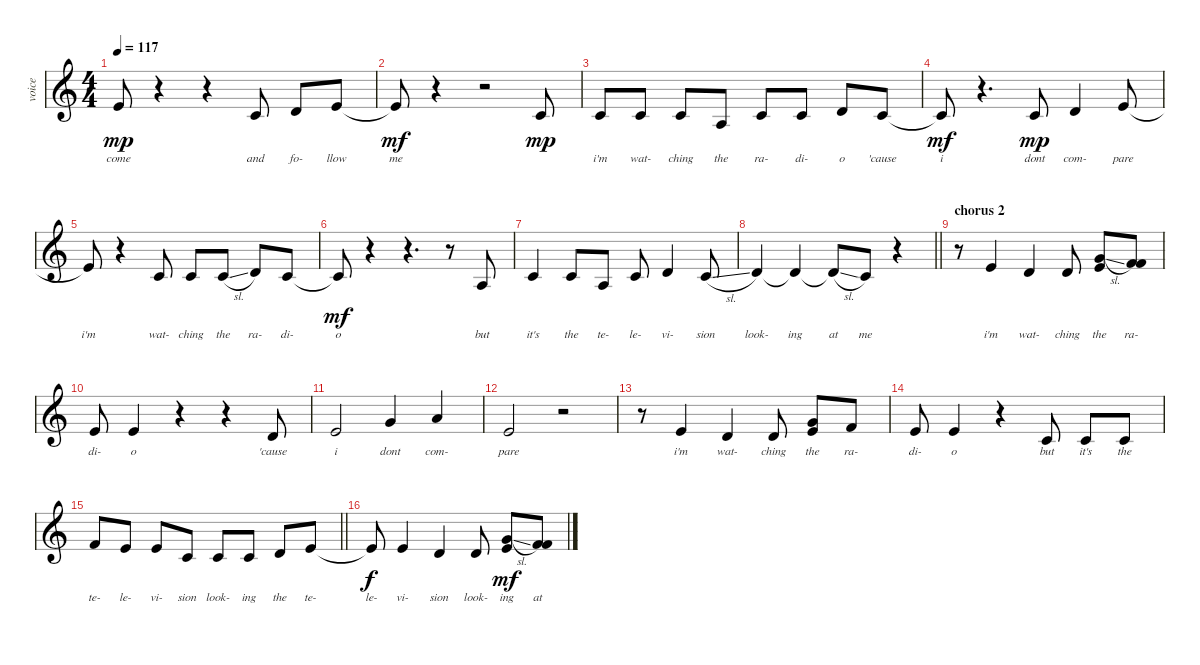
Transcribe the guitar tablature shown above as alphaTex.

\track ("voice" "voice") {instrument altosax}
\staff {score}
\tuning (E4 B3 G3 D3 A2 E2) {hide}
\ts (4 4)
\tempo 117
\clef g2
\ks c
0.1{t}.8{lyrics (0 "come") lyrics (1 "") lyrics (2 "") lyrics (3 "") lyrics (4 "") dy mp} r.4 r.4 1.2.8{lyrics (0 "and") lyrics (1 "") lyrics (2 "") lyrics (3 "") lyrics (4 "")} 3.2.8{lyrics (0 "fo-") lyrics (1 "") lyrics (2 "") lyrics (3 "") lyrics (4 "")} 0.1.8{lyrics (0 "llow") lyrics (1 "") lyrics (2 "") lyrics (3 "") lyrics (4 "")} |
0.1{t}.8{lyrics (0 "me") lyrics (1 "") lyrics (2 "") lyrics (3 "") lyrics (4 "") dy mf} r.4 r.2 1.2.8{lyrics (0 "") lyrics (1 "") lyrics (2 "") lyrics (3 "") lyrics (4 "") dy mp} |
1.2.8{lyrics (0 "i'm") lyrics (1 "") lyrics (2 "") lyrics (3 "") lyrics (4 "")} 1.2.8{lyrics (0 "wat-") lyrics (1 "") lyrics (2 "") lyrics (3 "") lyrics (4 "")} 1.2.8{lyrics (0 "ching") lyrics (1 "") lyrics (2 "") lyrics (3 "") lyrics (4 "")} 2.3.8{lyrics (0 "the") lyrics (1 "") lyrics (2 "") lyrics (3 "") lyrics (4 "")} 1.2.8{lyrics (0 "ra-") lyrics (1 "") lyrics (2 "") lyrics (3 "") lyrics (4 "")} 1.2.8{lyrics (0 "di-") lyrics (1 "") lyrics (2 "") lyrics (3 "") lyrics (4 "")} 3.2.8{lyrics (0 "o") lyrics (1 "") lyrics (2 "") lyrics (3 "") lyrics (4 "")} 1.2.8{lyrics (0 "'cause") lyrics (1 "") lyrics (2 "") lyrics (3 "") lyrics (4 "")} |
1.2{t}.8{lyrics (0 "i") lyrics (1 "") lyrics (2 "") lyrics (3 "") lyrics (4 "") dy mf} r.4{d} 1.2.8{lyrics (0 "dont") lyrics (1 "") lyrics (2 "") lyrics (3 "") lyrics (4 "") dy mp} 3.2.4{lyrics (0 "com-") lyrics (1 "") lyrics (2 "") lyrics (3 "") lyrics (4 "")} 0.1.8{lyrics (0 "pare") lyrics (1 "") lyrics (2 "") lyrics (3 "") lyrics (4 "")} |
0.1{t}.8{lyrics (0 "i'm") lyrics (1 "") lyrics (2 "") lyrics (3 "") lyrics (4 "")} r.4 1.2.8{lyrics (0 "wat-") lyrics (1 "") lyrics (2 "") lyrics (3 "") lyrics (4 "")} 1.2.8{lyrics (0 "ching") lyrics (1 "") lyrics (2 "") lyrics (3 "") lyrics (4 "")} 1.2{sl}.8{lyrics (0 "the") lyrics (1 "") lyrics (2 "") lyrics (3 "") lyrics (4 "")} 3.2.8{lyrics (0 "ra-") lyrics (1 "") lyrics (2 "") lyrics (3 "") lyrics (4 "")} 1.2.8{lyrics (0 "di-") lyrics (1 "") lyrics (2 "") lyrics (3 "") lyrics (4 "")} |
1.2{t}.8{lyrics (0 "o") lyrics (1 "") lyrics (2 "") lyrics (3 "") lyrics (4 "") dy mf} r.4 r.4{d} r.8 2.3.8{lyrics (0 "but") lyrics (1 "") lyrics (2 "") lyrics (3 "") lyrics (4 "")} |
1.2.4{lyrics (0 "it's") lyrics (1 "") lyrics (2 "") lyrics (3 "") lyrics (4 "")} 1.2.8{lyrics (0 "the") lyrics (1 "") lyrics (2 "") lyrics (3 "") lyrics (4 "")} 2.3.8{lyrics (0 "te-") lyrics (1 "") lyrics (2 "") lyrics (3 "") lyrics (4 "")} 1.2.8{lyrics (0 "le-") lyrics (1 "") lyrics (2 "") lyrics (3 "") lyrics (4 "")} 3.2.4{lyrics (0 "vi-") lyrics (1 "") lyrics (2 "") lyrics (3 "") lyrics (4 "")} 1.2{sl}.8{lyrics (0 "sion") lyrics (1 "") lyrics (2 "") lyrics (3 "") lyrics (4 "")} |
\barLineRight lightlight
3.2.4{lyrics (0 "look-") lyrics (1 "") lyrics (2 "") lyrics (3 "") lyrics (4 "")} 3.2{t}.4{lyrics (0 "ing") lyrics (1 "") lyrics (2 "") lyrics (3 "") lyrics (4 "")} 3.2{sl t}.8{lyrics (0 "at") lyrics (1 "") lyrics (2 "") lyrics (3 "") lyrics (4 "")} 1.2.8{lyrics (0 "me") lyrics (1 "") lyrics (2 "") lyrics (3 "") lyrics (4 "")} r.4 |
\section ("" "chorus 2")
r.8 0.1.4{lyrics (0 "i'm") lyrics (1 "") lyrics (2 "") lyrics (3 "") lyrics (4 "")} 3.2.4{lyrics (0 "wat-") lyrics (1 "") lyrics (2 "") lyrics (3 "") lyrics (4 "")} 3.2.8{lyrics (0 "ching") lyrics (1 "") lyrics (2 "") lyrics (3 "") lyrics (4 "")} (3.1{sl} 5.2).8{lyrics (0 "the") lyrics (1 "") lyrics (2 "") lyrics (3 "") lyrics (4 "")} (1.1 6.2).8{lyrics (0 "ra-") lyrics (1 "") lyrics (2 "") lyrics (3 "") lyrics (4 "")} |
0.1.8{lyrics (0 "di-") lyrics (1 "") lyrics (2 "") lyrics (3 "") lyrics (4 "")} 0.1.4{lyrics (0 "o") lyrics (1 "") lyrics (2 "") lyrics (3 "") lyrics (4 "")} r.4 r.4 3.2.8{lyrics (0 "'cause") lyrics (1 "") lyrics (2 "") lyrics (3 "") lyrics (4 "")} |
0.1.2{lyrics (0 "i") lyrics (1 "") lyrics (2 "") lyrics (3 "") lyrics (4 "")} 3.1.4{lyrics (0 "dont") lyrics (1 "") lyrics (2 "") lyrics (3 "") lyrics (4 "")} 5.1.4{lyrics (0 "com-") lyrics (1 "") lyrics (2 "") lyrics (3 "") lyrics (4 "")} |
0.1.2{lyrics (0 "pare") lyrics (1 "") lyrics (2 "") lyrics (3 "") lyrics (4 "")} r.2 |
r.8 0.1.4{lyrics (0 "i'm") lyrics (1 "") lyrics (2 "") lyrics (3 "") lyrics (4 "")} 3.2.4{lyrics (0 "wat-") lyrics (1 "") lyrics (2 "") lyrics (3 "") lyrics (4 "")} 3.2.8{lyrics (0 "ching") lyrics (1 "") lyrics (2 "") lyrics (3 "") lyrics (4 "")} (3.1 5.2).8{lyrics (0 "the") lyrics (1 "") lyrics (2 "") lyrics (3 "") lyrics (4 "")} 1.1.8{lyrics (0 "ra-") lyrics (1 "") lyrics (2 "") lyrics (3 "") lyrics (4 "")} |
0.1.8{lyrics (0 "di-") lyrics (1 "") lyrics (2 "") lyrics (3 "") lyrics (4 "")} 0.1.4{lyrics (0 "o") lyrics (1 "") lyrics (2 "") lyrics (3 "") lyrics (4 "")} r.4 1.2.8{lyrics (0 "but") lyrics (1 "") lyrics (2 "") lyrics (3 "") lyrics (4 "")} 1.2.8{lyrics (0 "it's") lyrics (1 "") lyrics (2 "") lyrics (3 "") lyrics (4 "")} 1.2.8{lyrics (0 "the") lyrics (1 "") lyrics (2 "") lyrics (3 "") lyrics (4 "")} |
\barLineRight lightlight
1.1.8{lyrics (0 "te-") lyrics (1 "") lyrics (2 "") lyrics (3 "") lyrics (4 "")} 0.1.8{lyrics (0 "le-") lyrics (1 "") lyrics (2 "") lyrics (3 "") lyrics (4 "")} 0.1.8{lyrics (0 "vi-") lyrics (1 "") lyrics (2 "") lyrics (3 "") lyrics (4 "")} 1.2.8{lyrics (0 "sion") lyrics (1 "") lyrics (2 "") lyrics (3 "") lyrics (4 "")} 1.2.8{lyrics (0 "look-") lyrics (1 "") lyrics (2 "") lyrics (3 "") lyrics (4 "")} 1.2.8{lyrics (0 "ing") lyrics (1 "") lyrics (2 "") lyrics (3 "") lyrics (4 "")} 3.2.8{lyrics (0 "the") lyrics (1 "") lyrics (2 "") lyrics (3 "") lyrics (4 "")} 0.1.8{lyrics (0 "te-") lyrics (1 "") lyrics (2 "") lyrics (3 "") lyrics (4 "")} |
0.1{t}.8{lyrics (0 "le-") lyrics (1 "") lyrics (2 "") lyrics (3 "") lyrics (4 "") dy f} 0.1.4{lyrics (0 "vi-") lyrics (1 "") lyrics (2 "") lyrics (3 "") lyrics (4 "")} 3.2.4{lyrics (0 "sion") lyrics (1 "") lyrics (2 "") lyrics (3 "") lyrics (4 "")} 3.2.8{lyrics (0 "look-") lyrics (1 "") lyrics (2 "") lyrics (3 "") lyrics (4 "")} (3.1{sl} 5.2).8{lyrics (0 "ing") lyrics (1 "") lyrics (2 "") lyrics (3 "") lyrics (4 "") dy mf} (1.1 6.2).8{lyrics (0 "at") lyrics (1 "") lyrics (2 "") lyrics (3 "") lyrics (4 "")}
